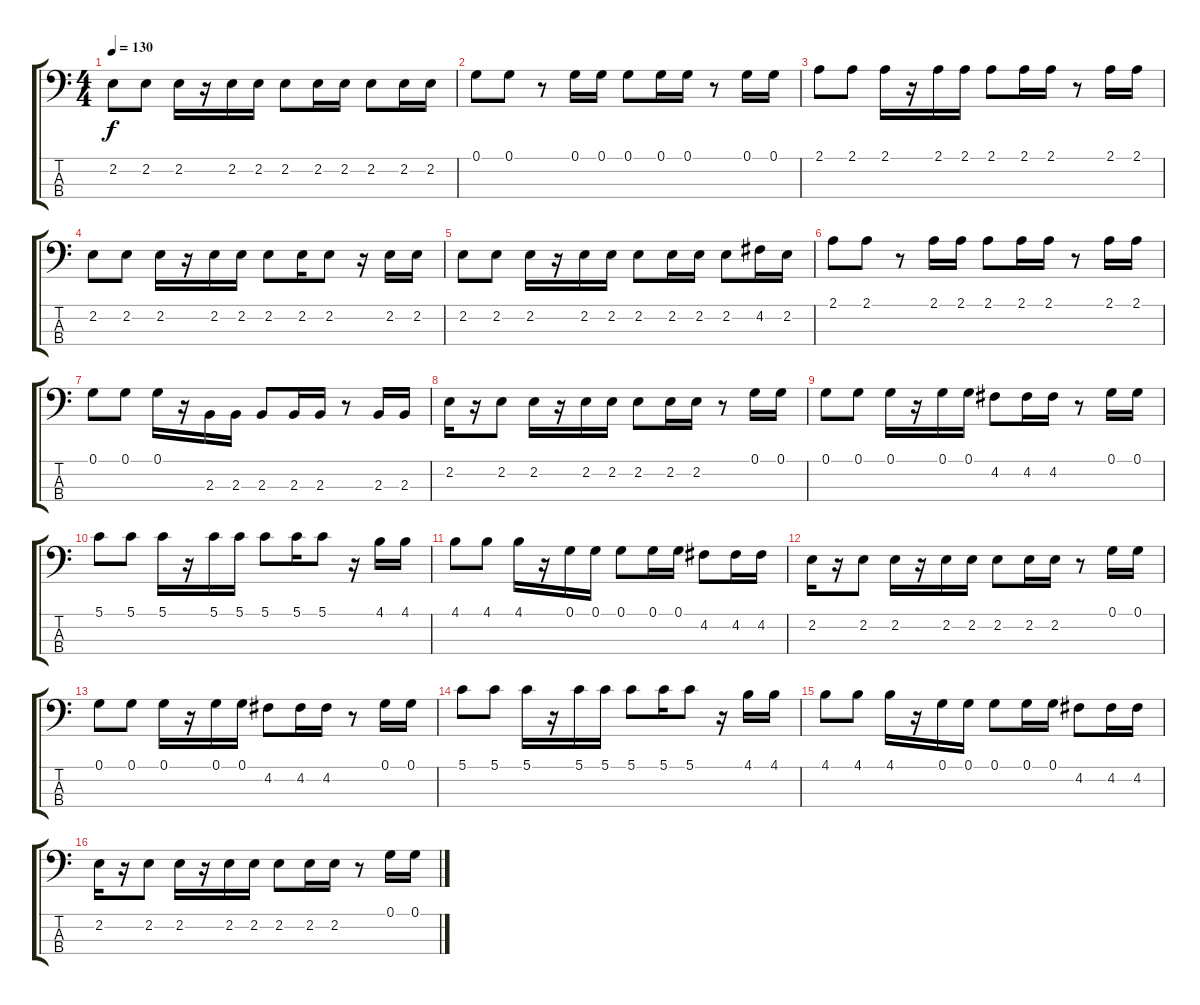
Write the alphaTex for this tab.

\track "" {instrument electricbassfinger}
\staff {score tabs}
\tuning (G2 D2 A1 E1) {hide}
\ts (4 4)
\tempo 130
\clef f4
\ks c
2.2.8{dy f} 2.2.8 2.2.16 r.16 2.2.16 2.2.16 2.2.8 2.2.16 2.2.16 2.2.8 2.2.16 2.2.16 |
0.1.8 0.1.8 r.8 0.1.16 0.1.16 0.1.8 0.1.16 0.1.16 r.8 0.1.16 0.1.16 |
2.1.8 2.1.8 2.1.16 r.16 2.1.16 2.1.16 2.1.8 2.1.16 2.1.16 r.8 2.1.16 2.1.16 |
2.2.8 2.2.8 2.2.16 r.16 2.2.16 2.2.16 2.2.8 2.2.16 2.2.8 r.16 2.2.16 2.2.16 |
2.2.8 2.2.8 2.2.16 r.16 2.2.16 2.2.16 2.2.8 2.2.16 2.2.16 2.2.8 4.2.16 2.2.16 |
2.1.8 2.1.8 r.8 2.1.16 2.1.16 2.1.8 2.1.16 2.1.16 r.8 2.1.16 2.1.16 |
0.1.8 0.1.8 0.1.16 r.16 2.3.16 2.3.16 2.3.8 2.3.16 2.3.16 r.8 2.3.16 2.3.16 |
2.2.16 r.16 2.2.8 2.2.16 r.16 2.2.16 2.2.16 2.2.8 2.2.16 2.2.16 r.8 0.1.16 0.1.16 |
0.1.8 0.1.8 0.1.16 r.16 0.1.16 0.1.16 4.2.8 4.2.16 4.2.16 r.8 0.1.16 0.1.16 |
5.1.8 5.1.8 5.1.16 r.16 5.1.16 5.1.16 5.1.8 5.1.16 5.1.8 r.16 4.1.16 4.1.16 |
4.1.8 4.1.8 4.1.16 r.16 0.1.16 0.1.16 0.1.8 0.1.16 0.1.16 4.2.8 4.2.16 4.2.16 |
2.2.16 r.16 2.2.8 2.2.16 r.16 2.2.16 2.2.16 2.2.8 2.2.16 2.2.16 r.8 0.1.16 0.1.16 |
0.1.8 0.1.8 0.1.16 r.16 0.1.16 0.1.16 4.2.8 4.2.16 4.2.16 r.8 0.1.16 0.1.16 |
5.1.8 5.1.8 5.1.16 r.16 5.1.16 5.1.16 5.1.8 5.1.16 5.1.8 r.16 4.1.16 4.1.16 |
4.1.8 4.1.8 4.1.16 r.16 0.1.16 0.1.16 0.1.8 0.1.16 0.1.16 4.2.8 4.2.16 4.2.16 |
2.2.16 r.16 2.2.8 2.2.16 r.16 2.2.16 2.2.16 2.2.8 2.2.16 2.2.16 r.8 0.1.16 0.1.16
